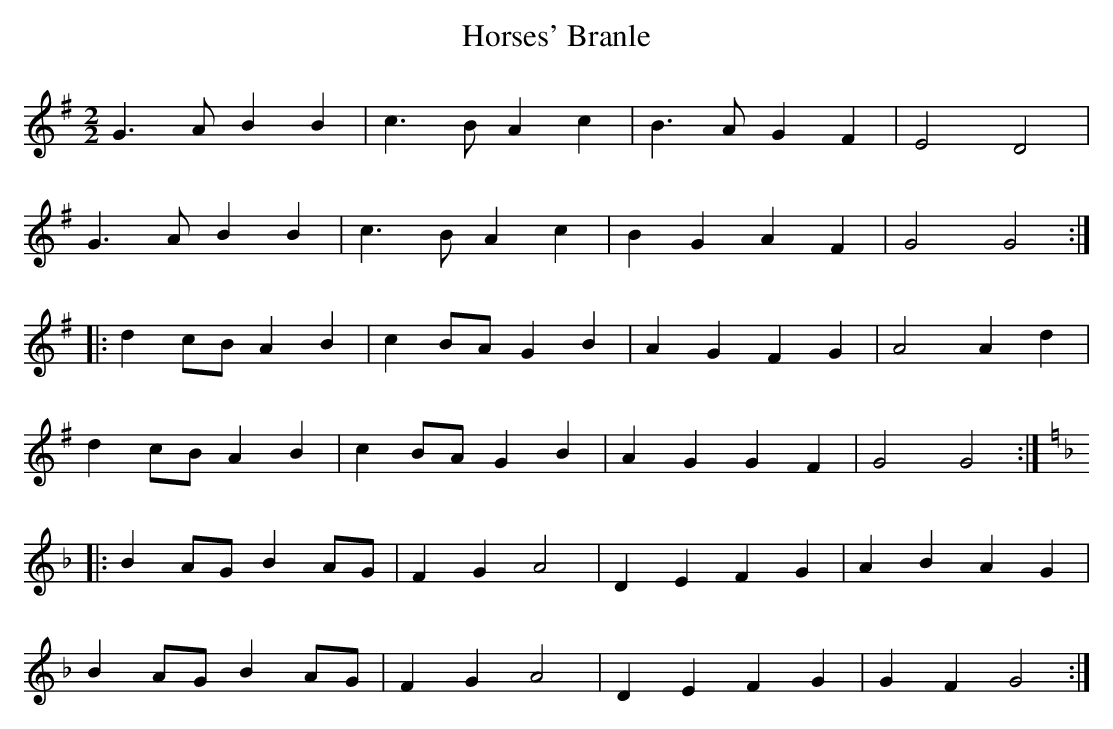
X:1
T:Horses' Branle
M:2/2
L:1/4
K:G
G>A BB | c>B Ac | B>A GF | E2 D2 |
G>A BB | c>B Ac | BG AF | G2 G2 ::
d c/B/ AB | c B/A/ GB | AG FG | A2 Ad |
d c/B/ AB | c B/A/ GB | AG GF | G2 G2 ::
K:Gdor
B A/G/ B A/G/ | FG A2 | DE FG | AB AG |
B A/G/ B A/G/ | FG A2 | DE FG | GF G2 :|
